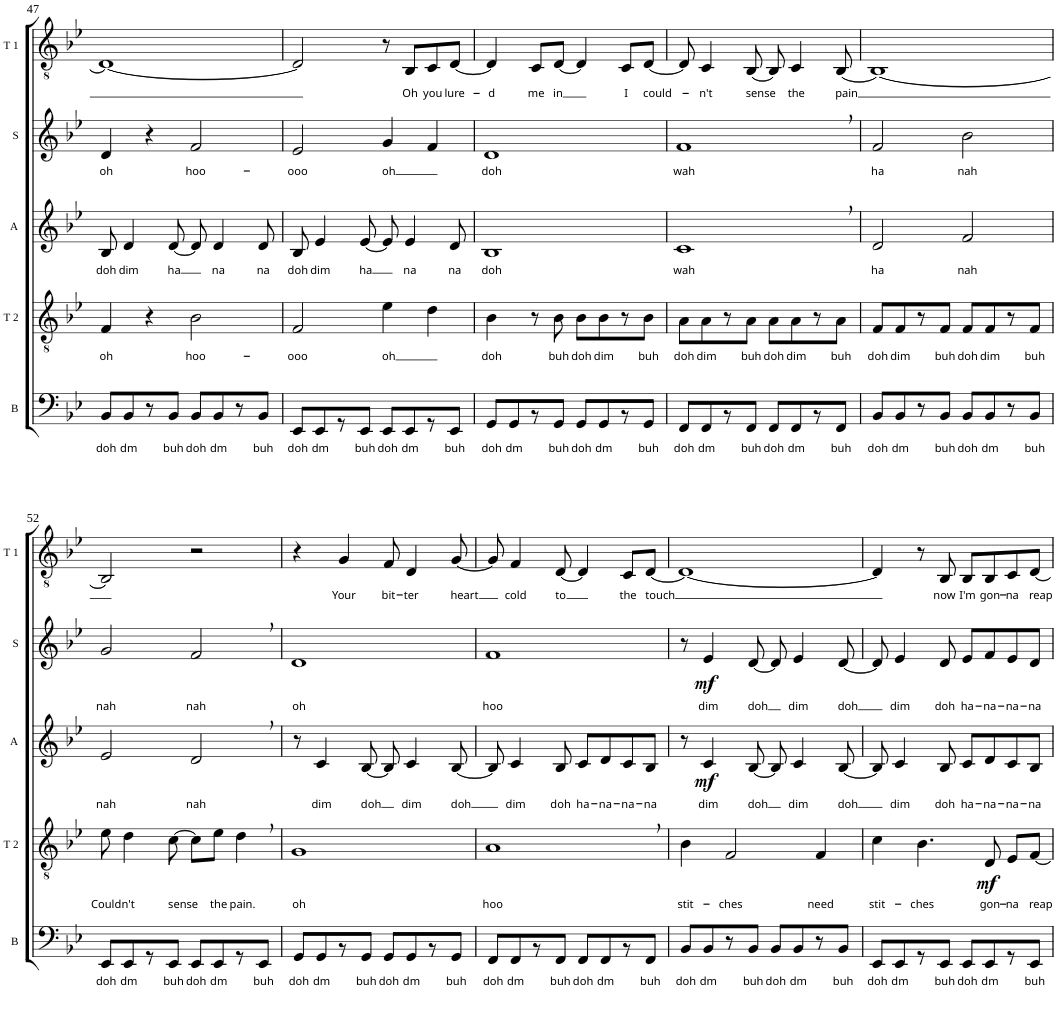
**kern	**text	**kern	**text	**dynam	**kern	**text	**dynam	**kern	**text	**dynam	**kern	**text
*part5	*part5	*part4	*part4	*part4	*part3	*part3	*part3	*part2	*part2	*part2	*part1	*part1
*staff5	*staff5	*staff4	*staff4	*staff4	*staff3	*staff3	*staff3	*staff2	*staff2	*staff2	*staff1	*staff1
*I"Bass	*	*I"Tenor 2	*	*	*I"Alto	*	*	*I"Soprano	*	*	*I"Tenor 1	*
*I'B	*	*I'T 2	*	*	*I'A	*	*	*I'S	*	*	*I'T 1	*
!!LO:PB:g=z
*clefF4	*	*clefGv2	*	*	*clefG2	*	*	*clefG2	*	*	*clefGv2	*
*k[b-e-]	*	*k[b-e-]	*	*	*k[b-e-]	*	*	*k[b-e-]	*	*	*k[b-e-]	*
*M4/4	*	*M4/4	*	*	*M4/4	*	*	*M4/4	*	*	*M4/4	*
=47	=47	=47	=47	=47	=47	=47	=47	=47	=47	=47	=47	=47
!	!LO:LY:b	!	!LO:LY:b	!	!	!LO:LY:b	!	!	!LO:LY:b	!	!	!
8BB-/L	doh	4F/	oh	.	8B-/	doh	.	4d/	oh	.	1D_	.
!	!LO:LY:b	!	!	!	!	!LO:LY:b	!	!	!	!	!	!
8BB-/	dm	.	.	.	4d/	dim	.	.	.	.	.	.
8r	.	4r	.	.	.	.	.	4r	.	.	.	.
!	!LO:LY:b	!	!	!	!	!LO:LY:b	!	!	!	!	!	!
8BB-/J	buh	.	.	.	[8d/	ha	.	.	.	.	.	.
!	!LO:LY:b	!	!LO:LY:b	!	!	!	!	!	!LO:LY:b	!	!	!
8BB-/L	doh	2B-\	hoo-	.	8d/]	.	.	2f/	hoo-	.	.	.
!	!LO:LY:b	!	!	!	!	!LO:LY:b	!	!	!	!	!	!
8BB-/	dm	.	.	.	4d/	na	.	.	.	.	.	.
8r	.	.	.	.	.	.	.	.	.	.	.	.
!	!LO:LY:b	!	!	!	!	!LO:LY:b	!	!	!	!	!	!
8BB-/J	buh	.	.	.	8d/	na	.	.	.	.	.	.
=48	=48	=48	=48	=48	=48	=48	=48	=48	=48	=48	=48	=48
!	!LO:LY:b	!	!LO:LY:b	!	!	!LO:LY:b	!	!	!LO:LY:b	!	!	!
8EE-/L	doh	2F/	-ooo	.	8B-/	doh	.	2e-/	-ooo	.	2D/]	.
!	!LO:LY:b	!	!	!	!	!LO:LY:b	!	!	!	!	!	!
8EE-/	dm	.	.	.	4e-/	dim	.	.	.	.	.	.
8r	.	.	.	.	.	.	.	.	.	.	.	.
!	!LO:LY:b	!	!	!	!	!LO:LY:b	!	!	!	!	!	!
8EE-/J	buh	.	.	.	[8e-/	ha	.	.	.	.	.	.
!	!LO:LY:b	!	!LO:LY:b	!	!	!	!	!	!LO:LY:b	!	!	!
8EE-/L	doh	4e-\	oh	.	8e-/]	.	.	4g/	oh	.	8r	.
!	!LO:LY:b	!	!	!	!	!LO:LY:b	!	!	!	!	!	!LO:LY:b
8EE-/	dm	.	.	.	4e-/	na	.	.	.	.	8BB-/L	Oh
!	!	!	!	!	!	!	!	!	!	!	!	!LO:LY:b
8r	.	4d\	.	.	.	.	.	4f/	.	.	8C/	you
!	!LO:LY:b	!	!	!	!	!LO:LY:b	!	!	!	!	!	!LO:LY:b
8EE-/J	buh	.	.	.	8d/	na	.	.	.	.	[8D/J	lure-
=49	=49	=49	=49	=49	=49	=49	=49	=49	=49	=49	=49	=49
!	!LO:LY:b	!	!LO:LY:b	!	!	!LO:LY:b	!	!	!LO:LY:b	!	!	!LO:LY:b
8GG/L	doh	4B-\	doh	.	1B-	doh	.	1d	doh	.	4D/]	-d
!	!LO:LY:b	!	!	!	!	!	!	!	!	!	!	!
8GG/	dm	.	.	.	.	.	.	.	.	.	.	.
!	!	!	!	!	!	!	!	!	!	!	!	!LO:LY:b
8r	.	8r	.	.	.	.	.	.	.	.	8C/L	me
!	!LO:LY:b	!	!LO:LY:b	!	!	!	!	!	!	!	!	!LO:LY:b
8GG/J	buh	8B-\	buh	.	.	.	.	.	.	.	[8D/J	in
!	!LO:LY:b	!	!LO:LY:b	!	!	!	!	!	!	!	!	!
8GG/L	doh	8B-\L	doh	.	.	.	.	.	.	.	4D/]	.
!	!LO:LY:b	!	!LO:LY:b	!	!	!	!	!	!	!	!	!
8GG/	dm	8B-\	dim	.	.	.	.	.	.	.	.	.
!	!	!	!	!	!	!	!	!	!	!	!	!LO:LY:b
8r	.	8r	.	.	.	.	.	.	.	.	8C/L	I
!	!LO:LY:b	!	!LO:LY:b	!	!	!	!	!	!	!	!	!LO:LY:b
8GG/J	buh	8B-\J	buh	.	.	.	.	.	.	.	[8D/J	could-
=50	=50	=50	=50	=50	=50	=50	=50	=50	=50	=50	=50	=50
!	!LO:LY:b	!	!LO:LY:b	!	!	!LO:LY:b	!	!	!LO:LY:b	!	!	!
8FF/L	doh	8A\L	doh	.	1c,	wah	.	1f,	wah	.	8D/]	.
!	!LO:LY:b	!	!LO:LY:b	!	!	!	!	!	!	!	!	!LO:LY:b
8FF/	dm	8A\	dim	.	.	.	.	.	.	.	4C/	-n't
8r	.	8r	.	.	.	.	.	.	.	.	.	.
!	!LO:LY:b	!	!LO:LY:b	!	!	!	!	!	!	!	!	!LO:LY:b
8FF/J	buh	8A\J	buh	.	.	.	.	.	.	.	[8BB-/	sense
!	!LO:LY:b	!	!LO:LY:b	!	!	!	!	!	!	!	!	!
8FF/L	doh	8A\L	doh	.	.	.	.	.	.	.	8BB-/]	.
!	!LO:LY:b	!	!LO:LY:b	!	!	!	!	!	!	!	!	!LO:LY:b
8FF/	dm	8A\	dim	.	.	.	.	.	.	.	4C/	the
8r	.	8r	.	.	.	.	.	.	.	.	.	.
!	!LO:LY:b	!	!LO:LY:b	!	!	!	!	!	!	!	!	!LO:LY:b
8FF/J	buh	8A\J	buh	.	.	.	.	.	.	.	[8BB-/	pain
=51	=51	=51	=51	=51	=51	=51	=51	=51	=51	=51	=51	=51
!	!LO:LY:b	!	!LO:LY:b	!	!	!LO:LY:b	!	!	!LO:LY:b	!	!	!
8BB-/L	doh	8F/L	doh	.	2d/	ha	.	2f/	ha	.	1BB-_	.
!	!LO:LY:b	!	!LO:LY:b	!	!	!	!	!	!	!	!	!
8BB-/	dm	8F/	dim	.	.	.	.	.	.	.	.	.
8r	.	8r	.	.	.	.	.	.	.	.	.	.
!	!LO:LY:b	!	!LO:LY:b	!	!	!	!	!	!	!	!	!
8BB-/J	buh	8F/J	buh	.	.	.	.	.	.	.	.	.
!	!LO:LY:b	!	!LO:LY:b	!	!	!LO:LY:b	!	!	!LO:LY:b	!	!	!
8BB-/L	doh	8F/L	doh	.	2f/	nah	.	2b-\	nah	.	.	.
!	!LO:LY:b	!	!LO:LY:b	!	!	!	!	!	!	!	!	!
8BB-/	dm	8F/	dim	.	.	.	.	.	.	.	.	.
8r	.	8r	.	.	.	.	.	.	.	.	.	.
!	!LO:LY:b	!	!LO:LY:b	!	!	!	!	!	!	!	!	!
8BB-/J	buh	8F/J	buh	.	.	.	.	.	.	.	.	.
!!LO:LB:g=z
=52	=52	=52	=52	=52	=52	=52	=52	=52	=52	=52	=52	=52
!	!LO:LY:b	!	!LO:LY:b	!	!	!LO:LY:b	!	!	!LO:LY:b	!	!	!
8EE-/L	doh	8e-\	Could-	.	2e-/	nah	.	2g/	nah	.	2BB-/]	.
!	!LO:LY:b	!	!LO:LY:b	!	!	!	!	!	!	!	!	!
8EE-/	dm	4d\	-n't	.	.	.	.	.	.	.	.	.
8r	.	.	.	.	.	.	.	.	.	.	.	.
!	!LO:LY:b	!	!LO:LY:b	!	!	!	!	!	!	!	!	!
8EE-/J	buh	[8c\	sense	.	.	.	.	.	.	.	.	.
!	!LO:LY:b	!	!	!	!	!LO:LY:b	!	!	!LO:LY:b	!	!	!
8EE-/L	doh	8c\L]	.	.	2d,/	nah	.	2f,/	nah	.	2r	.
!	!LO:LY:b	!	!LO:LY:b	!	!	!	!	!	!	!	!	!
8EE-/	dm	8e-\J	the	.	.	.	.	.	.	.	.	.
!	!	!	!LO:LY:b	!	!	!	!	!	!	!	!	!
8r	.	4d,\	pain.	.	.	.	.	.	.	.	.	.
!	!LO:LY:b	!	!	!	!	!	!	!	!	!	!	!
8EE-/J	buh	.	.	.	.	.	.	.	.	.	.	.
=53	=53	=53	=53	=53	=53	=53	=53	=53	=53	=53	=53	=53
!	!LO:LY:b	!	!LO:LY:b	!	!	!	!	!	!LO:LY:b	!	!	!
8GG/L	doh	1G	oh	.	8r	.	.	1d	oh	.	4r	.
!	!LO:LY:b	!	!	!	!	!LO:LY:b	!	!	!	!	!	!
8GG/	dm	.	.	.	4c/	dim	.	.	.	.	.	.
!	!	!	!	!	!	!	!	!	!	!	!	!LO:LY:b
8r	.	.	.	.	.	.	.	.	.	.	4G/	Your
!	!LO:LY:b	!	!	!	!	!LO:LY:b	!	!	!	!	!	!
8GG/J	buh	.	.	.	[8B-/	doh	.	.	.	.	.	.
!	!LO:LY:b	!	!	!	!	!	!	!	!	!	!	!LO:LY:b
8GG/L	doh	.	.	.	8B-/]	.	.	.	.	.	8F/	bit-
!	!LO:LY:b	!	!	!	!	!LO:LY:b	!	!	!	!	!	!LO:LY:b
8GG/	dm	.	.	.	4c/	dim	.	.	.	.	4D/	-ter
8r	.	.	.	.	.	.	.	.	.	.	.	.
!	!LO:LY:b	!	!	!	!	!LO:LY:b	!	!	!	!	!	!LO:LY:b
8GG/J	buh	.	.	.	[8B-/	doh	.	.	.	.	[8G/	heart
=54	=54	=54	=54	=54	=54	=54	=54	=54	=54	=54	=54	=54
!	!LO:LY:b	!	!LO:LY:b	!	!	!	!	!	!LO:LY:b	!	!	!
8FF/L	doh	1A,	hoo	.	8B-/]	.	.	1f	hoo	.	8G/]	.
!	!LO:LY:b	!	!	!	!	!LO:LY:b	!	!	!	!	!	!LO:LY:b
8FF/	dm	.	.	.	4c/	dim	.	.	.	.	4F/	cold
8r	.	.	.	.	.	.	.	.	.	.	.	.
!	!LO:LY:b	!	!	!	!	!LO:LY:b	!	!	!	!	!	!LO:LY:b
8FF/J	buh	.	.	.	8B-/	doh	.	.	.	.	[8D/	to
!	!LO:LY:b	!	!	!	!	!LO:LY:b	!	!	!	!	!	!
8FF/L	doh	.	.	.	8c/L	ha-	.	.	.	.	4D/]	.
!	!LO:LY:b	!	!	!	!	!LO:LY:b	!	!	!	!	!	!
8FF/	dm	.	.	.	8d/	-na-	.	.	.	.	.	.
!	!	!	!	!	!	!LO:LY:b	!	!	!	!	!	!LO:LY:b
8r	.	.	.	.	8c/	-na-	.	.	.	.	8C/L	the
!	!LO:LY:b	!	!	!	!	!LO:LY:b	!	!	!	!	!	!LO:LY:b
8FF/J	buh	.	.	.	8B-/J	-na	.	.	.	.	[8D/J	touch
=55	=55	=55	=55	=55	=55	=55	=55	=55	=55	=55	=55	=55
!	!LO:LY:b	!	!LO:LY:b	!	!	!	!	!	!	!	!	!
8BB-/L	doh	4B-\	stit-	.	8r	.	.	8r	.	.	1D_	.
!	!LO:LY:b	!	!	!	!	!LO:LY:b	!LO:DY:b	!	!LO:LY:b	!LO:DY:b	!	!
8BB-/	dm	.	.	.	4c/	dim	mf	4e-/	dim	mf	.	.
!	!	!	!LO:LY:b	!	!	!	!	!	!	!	!	!
8r	.	2F/	-ches	.	.	.	.	.	.	.	.	.
!	!LO:LY:b	!	!	!	!	!LO:LY:b	!	!	!LO:LY:b	!	!	!
8BB-/J	buh	.	.	.	[8B-/	doh	.	[8d/	doh	.	.	.
!	!LO:LY:b	!	!	!	!	!	!	!	!	!	!	!
8BB-/L	doh	.	.	.	8B-/]	.	.	8d/]	.	.	.	.
!	!LO:LY:b	!	!	!	!	!LO:LY:b	!	!	!LO:LY:b	!	!	!
8BB-/	dm	.	.	.	4c/	dim	.	4e-/	dim	.	.	.
!	!	!	!LO:LY:b	!	!	!	!	!	!	!	!	!
8r	.	4F/	need	.	.	.	.	.	.	.	.	.
!	!LO:LY:b	!	!	!	!	!LO:LY:b	!	!	!LO:LY:b	!	!	!
8BB-/J	buh	.	.	.	[8B-/	doh	.	[8d/	doh	.	.	.
=56	=56	=56	=56	=56	=56	=56	=56	=56	=56	=56	=56	=56
!	!LO:LY:b	!	!LO:LY:b	!	!	!	!	!	!	!	!	!
8EE-/L	doh	4c\	stit-	.	8B-/]	.	.	8d/]	.	.	4D/]	.
!	!LO:LY:b	!	!	!	!	!LO:LY:b	!	!	!LO:LY:b	!	!	!
8EE-/	dm	.	.	.	4c/	dim	.	4e-/	dim	.	.	.
!	!	!	!LO:LY:b	!	!	!	!	!	!	!	!	!
8r	.	4.B-\	-ches	.	.	.	.	.	.	.	8r	.
!	!LO:LY:b	!	!	!	!	!LO:LY:b	!	!	!LO:LY:b	!	!	!LO:LY:b
8EE-/J	buh	.	.	.	8B-/	doh	.	8d/	doh	.	8BB-/	now
!	!LO:LY:b	!	!	!	!	!LO:LY:b	!	!	!LO:LY:b	!	!	!LO:LY:b
8EE-/L	doh	.	.	.	8c/L	ha-	.	8e-/L	ha-	.	8BB-/L	I'm
!	!LO:LY:b	!	!LO:LY:b	!LO:DY:b	!	!LO:LY:b	!	!	!LO:LY:b	!	!	!LO:LY:b
8EE-/	dm	8D/	gon-	mf	8d/	-na-	.	8f/	-na-	.	8BB-/	gon-
!	!	!	!LO:LY:b	!	!	!LO:LY:b	!	!	!LO:LY:b	!	!	!LO:LY:b
8r	.	8E-/L	-na	.	8c/	-na-	.	8e-/	-na-	.	8C/	-na
!	!LO:LY:b	!	!LO:LY:b	!	!	!LO:LY:b	!	!	!LO:LY:b	!	!	!LO:LY:b
8EE-/J	buh	[8F/J	reap	.	8B-/J	-na	.	8d/J	-na	.	[8D/J	reap
=	=	=	=	=	=	=	=	=	=	=	=	=
*-	*-	*-	*-	*-	*-	*-	*-	*-	*-	*-	*-	*-
